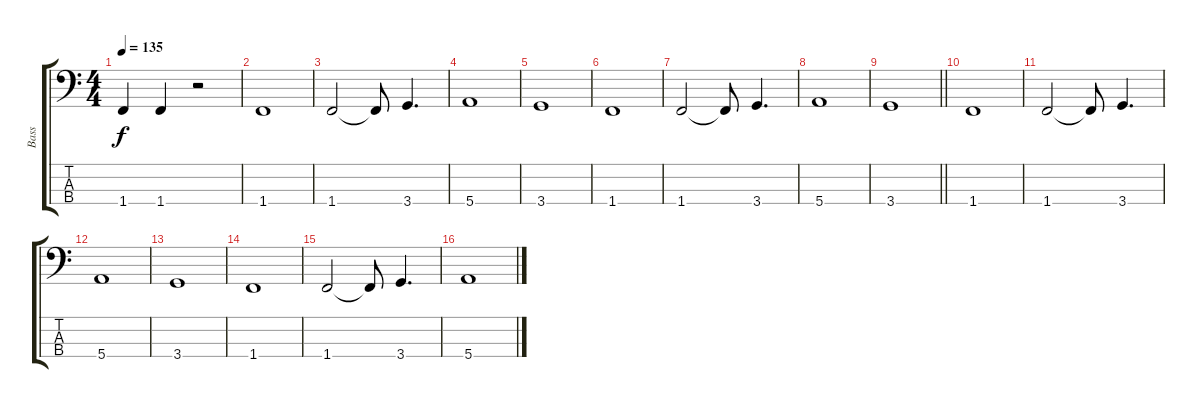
\track ("Bass" "Bass") {instrument fretlessbass}
\staff {score tabs}
\tuning (G2 D2 A1 E1) {hide}
\ts (4 4)
\tempo 135
\clef f4
\ks c
1.4.4{dy f} 1.4.4 r.2 |
1.4.1 |
1.4.2 1.4{t}.8 3.4.4{d} |
5.4.1 |
3.4.1 |
1.4.1 |
1.4.2 1.4{t}.8 3.4.4{d} |
5.4.1 |
\barLineRight lightlight
3.4.1 |
1.4.1 |
1.4.2 1.4{t}.8 3.4.4{d} |
5.4.1 |
3.4.1 |
1.4.1 |
1.4.2 1.4{t}.8 3.4.4{d} |
5.4.1
